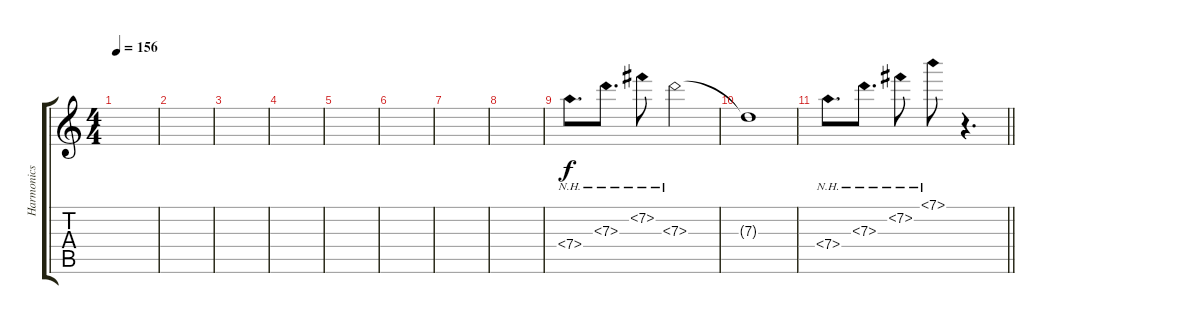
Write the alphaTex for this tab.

\track ("Harmonics (Jero)" "Harmonics ") {instrument distortionguitar}
\staff {score tabs}
\tuning (E4 B3 G3 D3 A2 E2) {hide}
\ts (4 4)
\tempo 156
\clef g2
\ks c
|
|
|
|
|
|
|
|
7.4{nh}.8{d} 7.3{nh}.8{d} 7.2{nh}.8 7.3{nh}.2 |
7.3{t}.1 |
\barLineRight lightlight
7.4{nh}.8{d} 7.3{nh}.8{d} 7.2{nh}.8 7.1{nh}.8 r.4{d}
